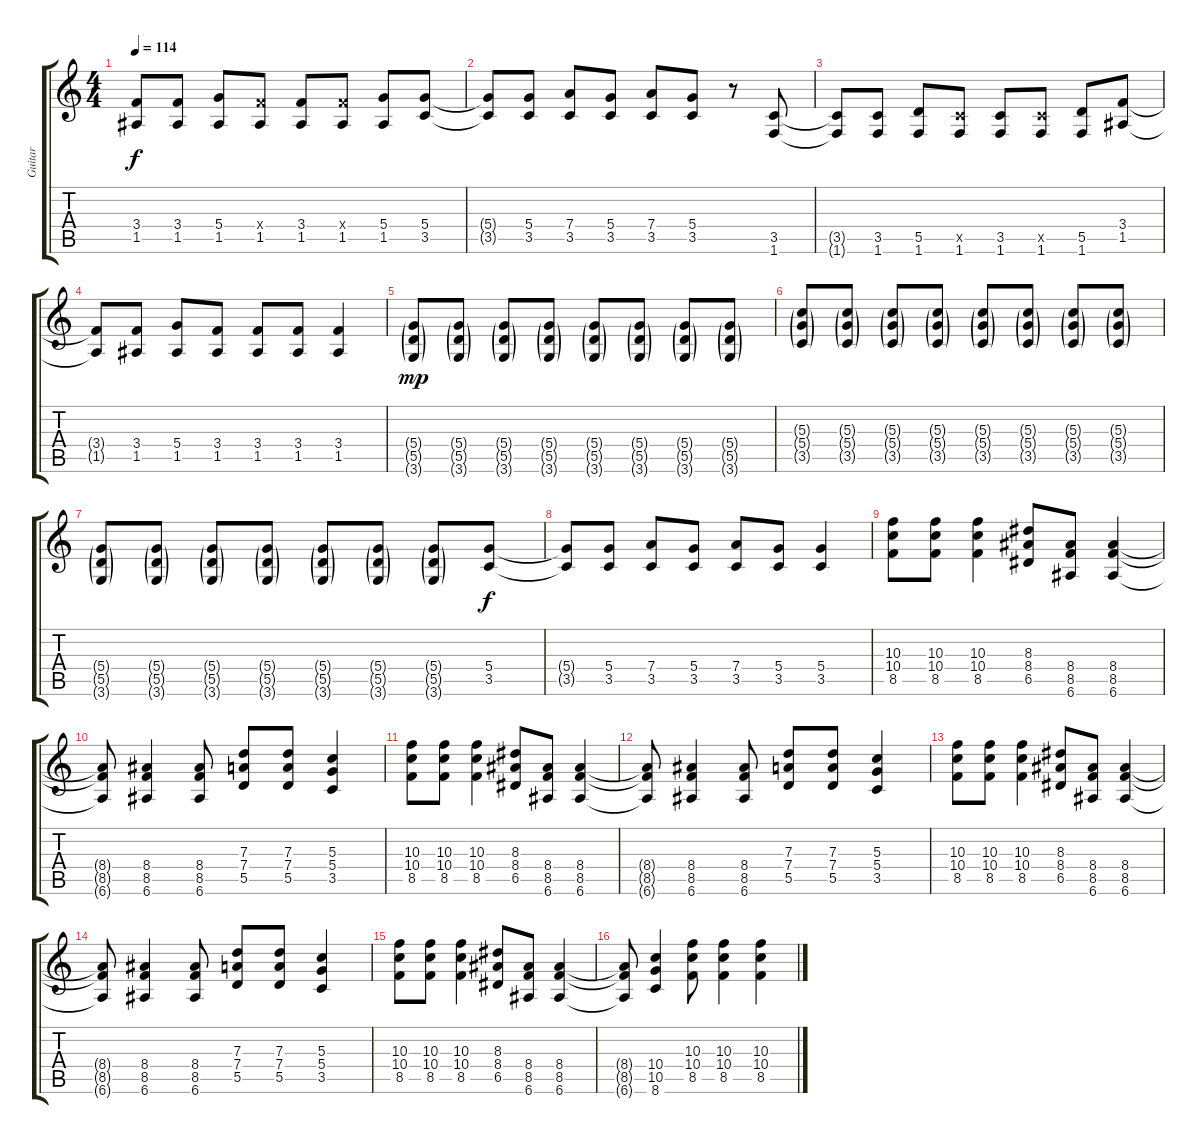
\track ("Guitar" "Guitar") {instrument distortionguitar}
\staff {score tabs}
\tuning (E4 B3 G3 D3 A2 E2) {hide}
\ts (4 4)
\tempo 114
\clef g2
\ks c
(3.4{t} 1.5{t}).8{dy f} (3.4 1.5).8 (5.4 1.5).8 (3.4{x} 1.5).8 (3.4 1.5).8 (3.4{x} 1.5).8 (5.4 1.5).8 (5.4 3.5).8 |
(5.4{t} 3.5{t}).8 (5.4 3.5).8 (7.4 3.5).8 (5.4 3.5).8 (7.4 3.5).8 (5.4 3.5).8 r.8 (3.5 1.6).8 |
(3.5{t} 1.6{t}).8 (3.5 1.6).8 (5.5 1.6).8 (3.5{x} 1.6).8 (3.5 1.6).8 (3.5{x} 1.6).8 (5.5 1.6).8 (3.4 1.5).8 |
(3.4{t} 1.5{t}).8 (3.4 1.5).8 (5.4 1.5).8 (3.4 1.5).8 (3.4 1.5).8 (3.4 1.5).8 (3.4 1.5).4 |
(5.4{g} 5.5{g} 3.6{g}).8{dy mp} (5.4{g} 5.5{g} 3.6{g}).8 (5.4{g} 5.5{g} 3.6{g}).8 (5.4{g} 5.5{g} 3.6{g}).8 (5.4{g} 5.5{g} 3.6{g}).8 (5.4{g} 5.5{g} 3.6{g}).8 (5.4{g} 5.5{g} 3.6{g}).8 (5.4{g} 5.5{g} 3.6{g}).8 |
(5.3{g} 5.4{g} 3.5{g}).8 (5.3{g} 5.4{g} 3.5{g}).8 (5.3{g} 5.4{g} 3.5{g}).8 (5.3{g} 5.4{g} 3.5{g}).8 (5.3{g} 5.4{g} 3.5{g}).8 (5.3{g} 5.4{g} 3.5{g}).8 (5.3{g} 5.4{g} 3.5{g}).8 (5.3{g} 5.4{g} 3.5{g}).8 |
(5.4{g} 5.5{g} 3.6{g}).8 (5.4{g} 5.5{g} 3.6{g}).8 (5.4{g} 5.5{g} 3.6{g}).8 (5.4{g} 5.5{g} 3.6{g}).8 (5.4{g} 5.5{g} 3.6{g}).8 (5.4{g} 5.5{g} 3.6{g}).8 (5.4{g} 5.5{g} 3.6{g}).8 (5.4 3.5).8{dy f} |
(5.4{t} 3.5{t}).8 (5.4 3.5).8 (7.4 3.5).8 (5.4 3.5).8 (7.4 3.5).8 (5.4 3.5).8 (5.4 3.5).4 |
(10.3 10.4 8.5).8 (10.3 10.4 8.5).8 (10.3 10.4 8.5).4 (8.3 8.4 6.5).8 (8.4 8.5 6.6).8 (8.4 8.5 6.6).4 |
(8.4{t} 8.5{t} 6.6{t}).8 (8.4 8.5 6.6).4 (8.4 8.5 6.6).8 (7.3 7.4 5.5).8 (7.3 7.4 5.5).8 (5.3 5.4 3.5).4 |
(10.3 10.4 8.5).8 (10.3 10.4 8.5).8 (10.3 10.4 8.5).4 (8.3 8.4 6.5).8 (8.4 8.5 6.6).8 (8.4 8.5 6.6).4 |
(8.4{t} 8.5{t} 6.6{t}).8 (8.4 8.5 6.6).4 (8.4 8.5 6.6).8 (7.3 7.4 5.5).8 (7.3 7.4 5.5).8 (5.3 5.4 3.5).4 |
(10.3 10.4 8.5).8 (10.3 10.4 8.5).8 (10.3 10.4 8.5).4 (8.3 8.4 6.5).8 (8.4 8.5 6.6).8 (8.4 8.5 6.6).4 |
(8.4{t} 8.5{t} 6.6{t}).8 (8.4 8.5 6.6).4 (8.4 8.5 6.6).8 (7.3 7.4 5.5).8 (7.3 7.4 5.5).8 (5.3 5.4 3.5).4 |
(10.3 10.4 8.5).8 (10.3 10.4 8.5).8 (10.3 10.4 8.5).4 (8.3 8.4 6.5).8 (8.4 8.5 6.6).8 (8.4 8.5 6.6).4 |
(8.4{t} 8.5{t} 6.6{t}).8 (10.4 10.5 8.6).4 (10.3 10.4 8.5).8 (10.3 10.4 8.5).4 (10.3 10.4 8.5).4
